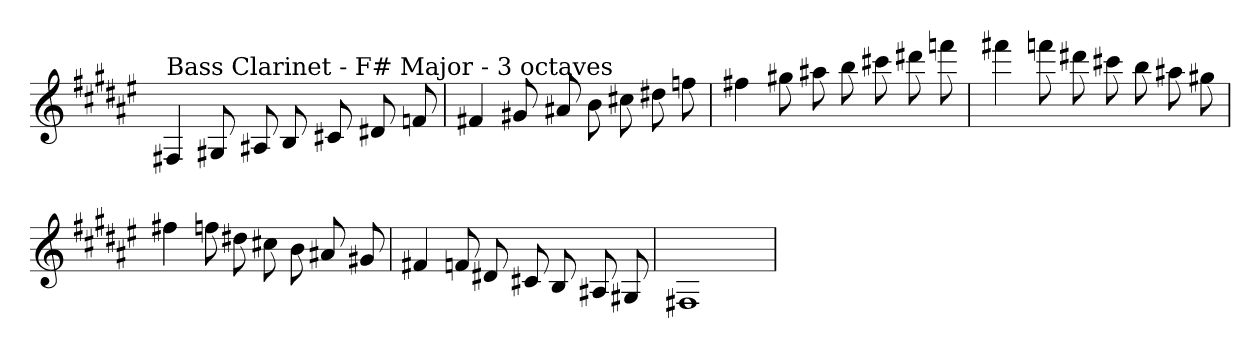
**kern
*part1
*staff1
*clefG2
*k[f#c#g#d#a#e#]
*F#:
=
!LO:TX:a:t=Bass Clarinet - F# Major - 3 octaves
4F#X
8G#X
8A#X
8B
8c#X
8d#X
8f
=
4f#X
8g#X
8a#X
8b
8cc#X
8dd#X
8ff
=
4ff#X
8gg#X
8aa#X
8bb
8ccc#X
8ddd#X
8fff
=
4fff#X
8fff
8ddd#X
8ccc#X
8bb
8aa#X
8gg#X
=
4ff#X
8ff
8dd#X
8cc#X
8b
8a#X
8g#X
=
4f#X
8f
8d#X
8c#X
8B
8A#X
8G#X
=
1F#X
=
*-
